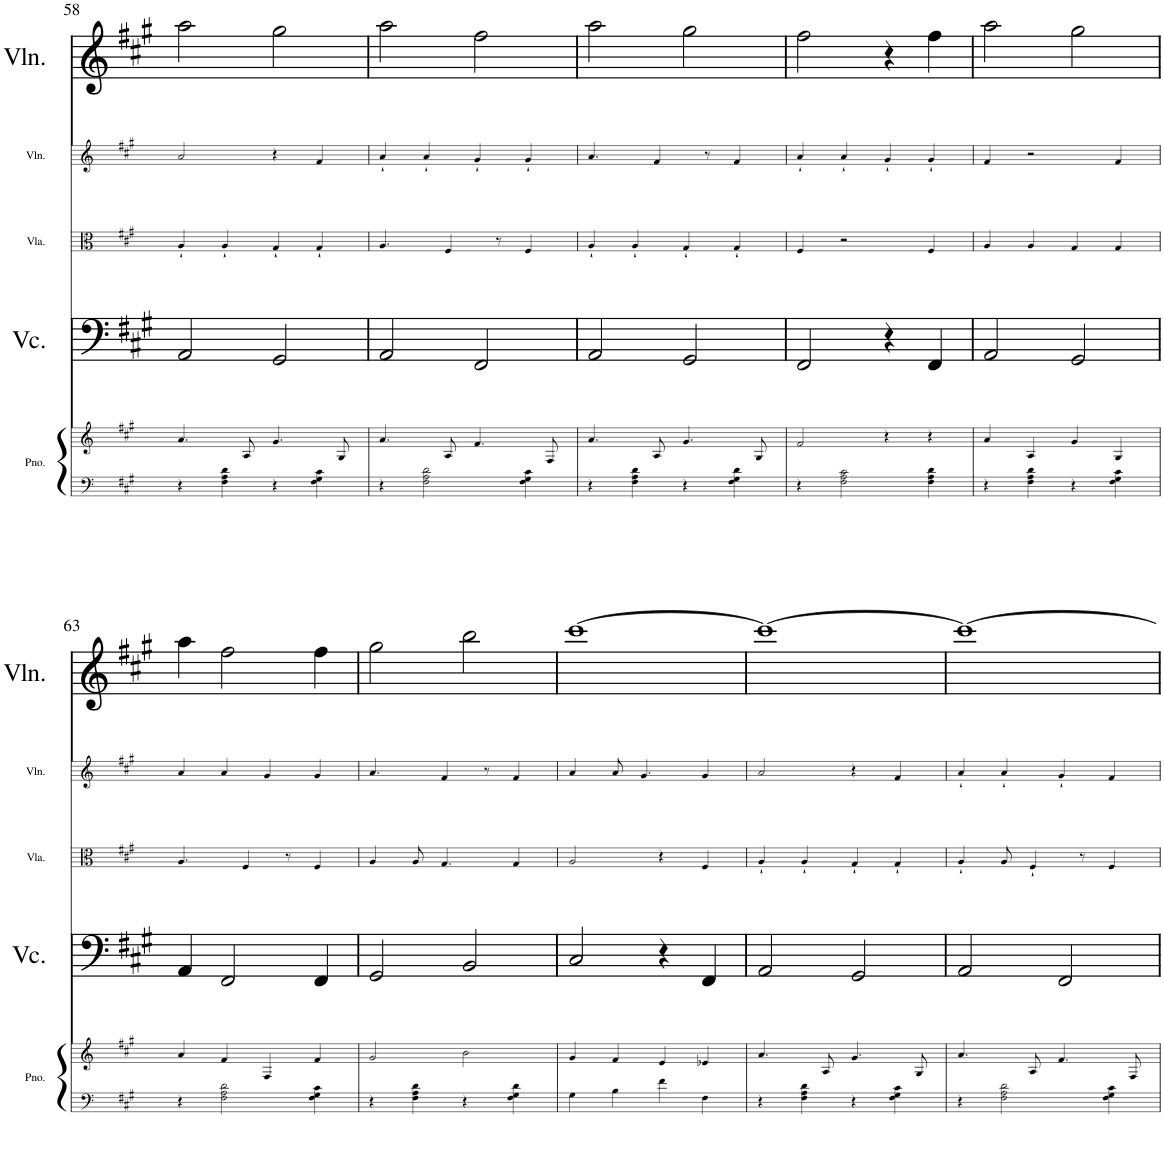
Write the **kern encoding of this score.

**kern	**kern	**kern	**kern	**kern	**kern
*part5	*part5	*part4	*part3	*part2	*part1
*staff6	*staff5	*staff4	*staff3	*staff2	*staff1
*I"Piano	*	*I"Violoncello	*I"Viola	*I"Violin	*I"Violin
*I'Pno.	*	*I'Vc.	*I'Vla.	*I'Vln.	*I'Vln.
!!LO:PB:g=z
*clefF4	*clefG2	*clefF4	*clefC3	*clefG2	*clefG2
*k[f#c#g#]	*k[f#c#g#]	*k[f#c#g#]	*k[f#c#g#]	*k[f#c#g#]	*k[f#c#g#]
*M2/2	*M2/2	*M2/2	*M2/2	*M2/2	*M2/2
*met(c|)	*met(c|)	*met(c|)	*met(c|)	*met(c|)	*met(c|)
=58	=58	=58	=58	=58	=58
4r	4.a/	2AA/	4A`/	2a/	2aa\
4F#\ 4A\ 4d\	.	.	4A`/	.	.
.	8A/	.	.	.	.
4r	4.g#/	2GG#/	4G#`/	4r	2gg#\
4F#\ 4G#\ 4c#\	.	.	4G#`/	4f#/	.
.	8G#/	.	.	.	.
=59	=59	=59	=59	=59	=59
4r	4.a/	2AA/	4.A/	4a`/	2aa\
2F#\ 2A\ 2d\	.	.	.	4a`/	.
.	8A/	.	4F#/	.	.
.	4.f#/	2FF#/	.	4g#`/	2ff#\
.	.	.	8r	.	.
4F#\ 4G#\ 4c#\	.	.	4F#/	4g#`/	.
.	8F#/	.	.	.	.
=60	=60	=60	=60	=60	=60
4r	4.a/	2AA/	4A`/	4.a/	2aa\
4F#\ 4A\ 4d\	.	.	4A`/	.	.
.	8A/	.	.	4f#/	.
4r	4.g#/	2GG#/	4G#`/	.	2gg#\
.	.	.	.	8r	.
4F#\ 4G#\ 4d\	.	.	4G#`/	4f#/	.
.	8G#/	.	.	.	.
=61	=61	=61	=61	=61	=61
4r	2f#/	2FF#/	4F#/	4a`/	2ff#\
2F#\ 2A\ 2c#\	.	.	2r	4a`/	.
.	4r	4r	.	4g#`/	4r
4F#\ 4A\ 4d\	4r	4FF#/	4F#/	4g#`/	4ff#\
=62	=62	=62	=62	=62	=62
4r	4a/	2AA/	4A/	4f#/	2aa\
4F#\ 4A\ 4d\	4A/	.	4A/	2r	.
4r	4g#/	2GG#/	4G#/	.	2gg#\
4F#\ 4G#\ 4c#\	4G#/	.	4G#/	4f#/	.
!!LO:LB:g=z
=63	=63	=63	=63	=63	=63
4r	4a/	4AA/	4.A/	4a/	4aa\
2F#\ 2A\ 2d\	4f#/	2FF#/	.	4a/	2ff#\
.	.	.	4F#/	.	.
.	4F#/	.	.	4g#/	.
.	.	.	8r	.	.
4F#\ 4G#\ 4c#\	4f#/	4FF#/	4F#/	4g#/	4ff#\
=64	=64	=64	=64	=64	=64
4r	2g#/	2GG#/	4A/	4.a/	2gg#\
4F#\ 4A\ 4d\	.	.	8A/	.	.
.	.	.	4.G#/	4f#/	.
4r	2b\	2BB/	.	.	2bb\
.	.	.	.	8r	.
4F#\ 4G#\ 4d\	.	.	4G#/	4f#/	.
=65	=65	=65	=65	=65	=65
4G#\	4g#/	2C#/	2A/	4a/	[1ccc#
4B\	4f#/	.	.	8a/	.
.	.	.	.	4.g#/	.
4f#\	4e/	4r	4r	.	.
4F#\	4e-X/	4FF#/	4F#/	4g#/	.
=66	=66	=66	=66	=66	=66
4r	4.a/	2AA/	4A`/	2a/	1ccc#_
4F#\ 4A\ 4d\	.	.	4A`/	.	.
.	8A/	.	.	.	.
4r	4.g#/	2GG#/	4G#`/	4r	.
4F#\ 4G#\ 4c#\	.	.	4G#`/	4f#/	.
.	8G#/	.	.	.	.
=67	=67	=67	=67	=67	=67
4r	4.a/	2AA/	4A`/	4a`/	1ccc#_
2F#\ 2A\ 2d\	.	.	8A/	4a`/	.
.	8A/	.	4F#`/	.	.
.	4.f#/	2FF#/	.	4g#`/	.
.	.	.	8r	.	.
4F#\ 4G#\ 4c#\	.	.	4F#/	4f#/	.
.	8F#/	.	.	.	.
=	=	=	=	=	=
*-	*-	*-	*-	*-	*-
